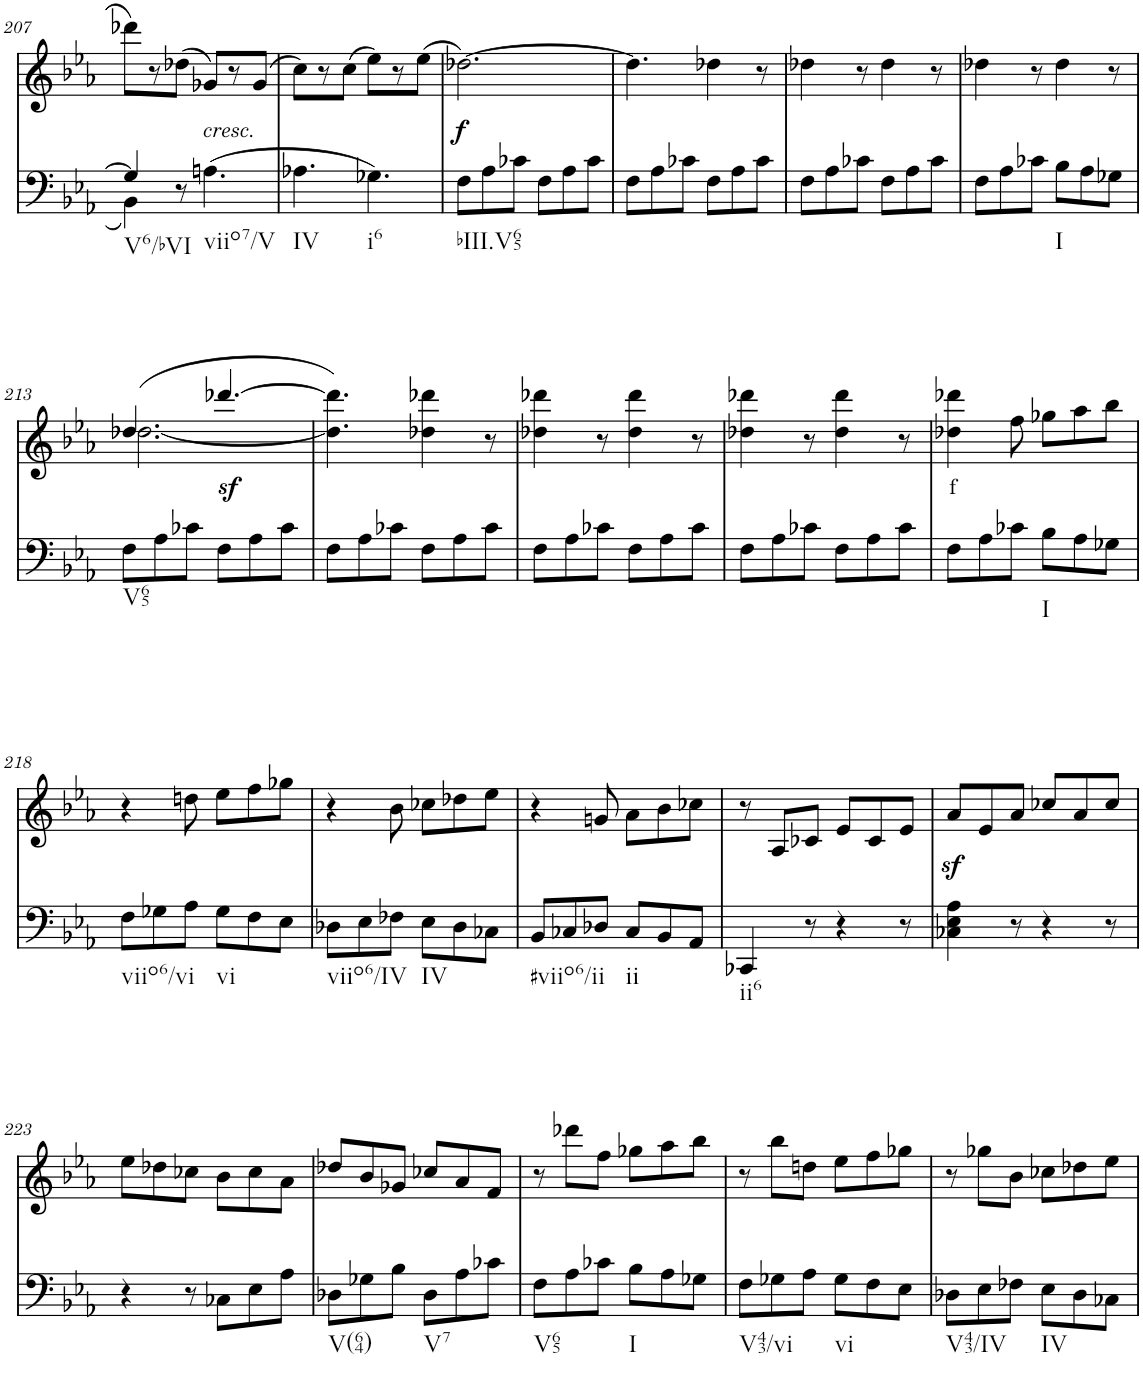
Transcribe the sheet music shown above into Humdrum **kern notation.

**kern	**kern	**text	**dynam
*part2	*part1	*part1	*part1
*staff2	*staff1	*staff1	*staff1
*I"piano	*I"piano	*	*
*I'Pno	*I'Pno	*	*
!!LO:PB:g=z
*clefF4	*clefG2	*	*
*k[b-e-a-]	*k[b-e-a-]	*	*
*E-:	*E-:	*	*
*M6/8	*M6/8	*	*
=207	=207	=207	=207
*^	*	*	*
!LO:TX:b:t=V6/bVI	!	!	!	!
4G-/]	4BB-\	8ddd-X\L	.	.
.	.	8r	.	.
8r	8ryy	(8dd-X\J	.	.
!	!	!LO:TX:b:i:t=cresc.	!	!
!LO:TX:b:t=viio7/V	!	!	!	!
!	!	!	!LO:LY:b	!
4ryy	(>4.An\	8g-X/L)	<	.
.	.	8r	.	.
8ryy	.	(8g-/J	.	.
*v	*v	*	*	*
=208	=208	=208	=208
!LO:TX:b:t=IV	!	!	!
4.A-X\	8cc\L)	.	.
.	8r	.	.
.	(8cc\J	.	.
!LO:TX:b:t=i6	!	!	!
4.G-X\)	8ee-\L)	.	.
.	8r	.	.
.	(8ee-\J	.	.
=209	=209	=209	=209
!LO:TX:b:t=bIII.V65	!	!	!
!	!	!LO:LY:b	!LO:DY:b
8F\L	[2.dd-X\)	f	f
8A-\	.	.	.
8c-X\J	.	.	.
8F\L	.	.	.
8A-\	.	.	.
8c-\J	.	.	.
=210	=210	=210	=210
8F\L	4.dd-\]	.	.
8A-\	.	.	.
8c-X\J	.	.	.
8F\L	4dd-X\	.	.
8A-\	.	.	.
8c-\J	8r	.	.
=211	=211	=211	=211
8F\L	4dd-X\	.	.
8A-\	.	.	.
8c-X\J	8r	.	.
8F\L	4dd-\	.	.
8A-\	.	.	.
8c-\J	8r	.	.
=212	=212	=212	=212
8F\L	4dd-X\	.	.
8A-\	.	.	.
8c-X\J	8r	.	.
!LO:TX:b:t=I	!	!	!
8B-\L	4dd-\	.	.
8A-\	.	.	.
8G-X\J	8r	.	.
!!LO:LB:g=z
=213	=213	=213	=213
*	*^	*	*
!LO:TX:b:t=V65	!	!	!	!
8F\L	(4.dd-X/	[2.dd-\	.	.
8A-\	.	.	.	.
8c-X\J	.	.	.	.
!	!	!	!	!LO:DY:b
8F\L	[4.ddd-X/	.	.	sf
8A-\	.	.	.	.
8c-\J	.	.	.	.
*	*v	*v	*	*
=214	=214	=214	=214
8F\L	4.dd-\] 4.ddd-\])	.	.
8A-\	.	.	.
8c-X\J	.	.	.
8F\L	4dd-X\ 4ddd-X\	.	.
8A-\	.	.	.
8c-\J	8r	.	.
=215	=215	=215	=215
8F\L	4dd-X\ 4ddd-X\	.	.
8A-\	.	.	.
8c-X\J	8r	.	.
8F\L	4dd-\ 4ddd-\	.	.
8A-\	.	.	.
8c-\J	8r	.	.
=216	=216	=216	=216
8F\L	4dd-X\ 4ddd-X\	.	.
8A-\	.	.	.
8c-X\J	8r	.	.
8F\L	4dd-\ 4ddd-\	.	.
8A-\	.	.	.
8c-\J	8r	.	.
=217	=217	=217	=217
!	!	!LO:LY:b	!
8F\L	4dd-X\ 4ddd-X\	f	.
8A-\	.	.	.
8c-X\J	8ff\	.	.
!LO:TX:b:t=I	!	!	!
8B-\L	8gg-X\L	.	.
8A-\	8aa-\	.	.
8G-X\J	8bb-\J	.	.
!!LO:LB:g=z
=218	=218	=218	=218
!LO:TX:b:t=viio6/vi	!	!	!
8F\L	4r	.	.
8G-X\	.	.	.
8A-\J	8ddn\	.	.
!LO:TX:b:t=vi	!	!	!
8G-\L	8ee-\L	.	.
8F\	8ff\	.	.
8E-\J	8gg-X\J	.	.
=219	=219	=219	=219
!LO:TX:b:t=viio6/IV	!	!	!
8D-X\L	4r	.	.
8E-\	.	.	.
8F-X\J	8b-\	.	.
!LO:TX:b:t=IV	!	!	!
8E-\L	8cc-X\L	.	.
8D-\	8dd-X\	.	.
8C-X\J	8ee-\J	.	.
=220	=220	=220	=220
!LO:TX:b:t=#viio6/ii	!	!	!
8BB-/L	4r	.	.
8C-X/	.	.	.
8D-X/J	8gn/	.	.
!LO:TX:b:t=ii	!	!	!
8C-/L	8a-\L	.	.
8BB-/	8b-\	.	.
8AA-/J	8cc-X\J	.	.
=221	=221	=221	=221
!LO:TX:b:t=ii6	!	!	!
4CC-X/	8r	.	.
.	8A-/L	.	.
8r	8c-X/J	.	.
4r	8e-/L	.	.
.	8c-/	.	.
8r	8e-/J	.	.
=222	=222	=222	=222
4C-X\ 4E-\ 4A-\	8a-z</L	.	.
.	8e-/	.	.
8r	8a-/J	.	.
4r	8cc-X/L	.	.
.	8a-/	.	.
8r	8cc-/J	.	.
!!LO:LB:g=z
=223	=223	=223	=223
4r	8ee-\L	.	.
.	8dd-X\	.	.
8r	8cc-X\J	.	.
8C-X\L	8b-\L	.	.
8E-\	8cc-\	.	.
8A-\J	8a-\J	.	.
=224	=224	=224	=224
!LO:TX:b:t=V(64)	!	!	!
8D-X\L	8dd-X/L	.	.
8G-X\	8b-/	.	.
8B-\J	8g-X/J	.	.
!LO:TX:b:t=V7	!	!	!
8D-\L	8cc-X/L	.	.
8A-\	8a-/	.	.
8c-X\J	8f/J	.	.
=225	=225	=225	=225
!LO:TX:b:t=V65	!	!	!
8F\L	8r	.	.
8A-\	8ddd-X\L	.	.
8c-X\J	8ff\J	.	.
!LO:TX:b:t=I	!	!	!
8B-\L	8gg-X\L	.	.
8A-\	8aa-\	.	.
8G-X\J	8bb-\J	.	.
=226	=226	=226	=226
!LO:TX:b:t=V43/vi	!	!	!
8F\L	8r	.	.
8G-X\	8bb-\L	.	.
8A-\J	8ddn\J	.	.
!LO:TX:b:t=vi	!	!	!
8G-\L	8ee-\L	.	.
8F\	8ff\	.	.
8E-\J	8gg-X\J	.	.
=227	=227	=227	=227
!LO:TX:b:t=V43/IV	!	!	!
8D-X\L	8r	.	.
8E-\	8gg-X\L	.	.
8F-X\J	8b-\J	.	.
!LO:TX:b:t=IV	!	!	!
8E-\L	8cc-X\L	.	.
8D-\	8dd-X\	.	.
8C-X\J	8ee-\J	.	.
=	=	=	=
*-	*-	*-	*-
